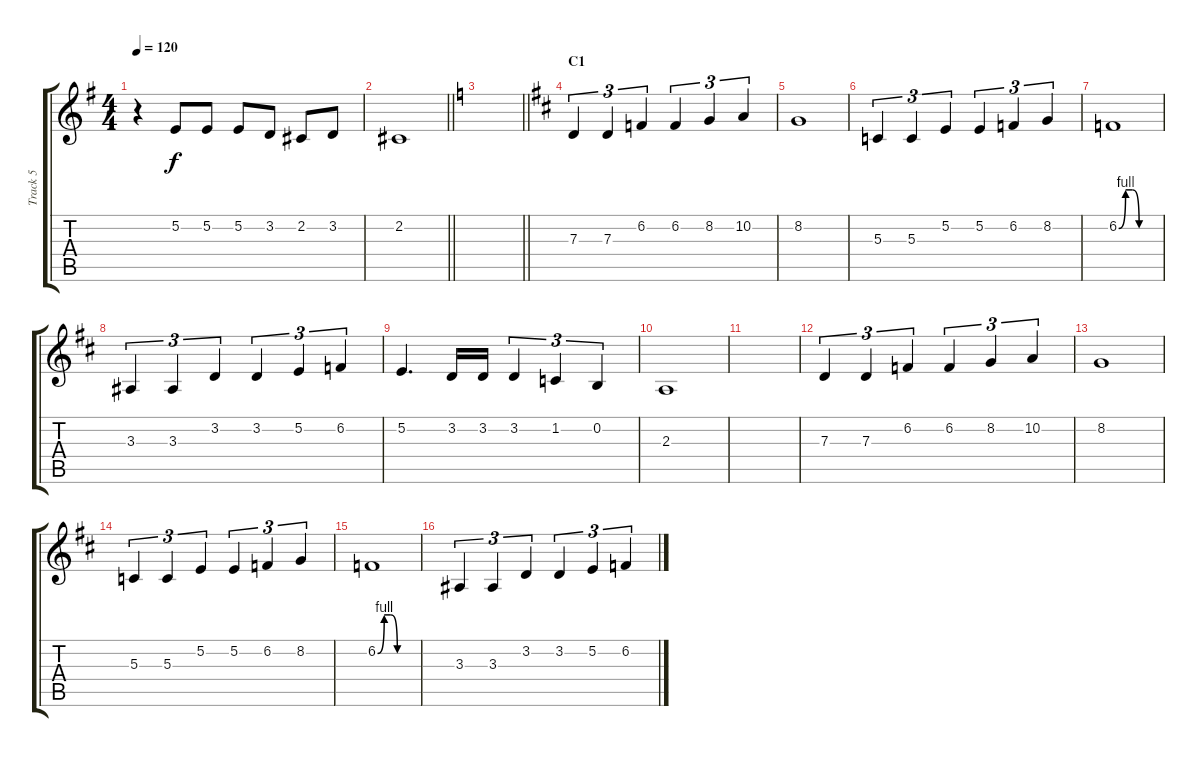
\track ("Track 5" "Track 5") {instrument brasssection}
\staff {score tabs}
\tuning (E4 B3 G3 D3 A2 E2) {hide}
\ts (4 4)
\tempo 120
\clef g2
\ks eminor
r.4{dy f} 5.2.8 5.2.8 5.2.8 3.2.8 2.2.8 3.2.8 |
\barLineRight lightlight
2.2.1 |
\barLineRight lightlight
\ks c
|
\section ("" "C1")
\ks bminor
7.3.4{tu (3 2)} 7.3.4{tu (3 2)} 6.2.4{tu (3 2)} 6.2.4{tu (3 2)} 8.2.4{tu (3 2)} 10.2.4{tu (3 2)} |
8.2.1 |
5.3.4{tu (3 2)} 5.3.4{tu (3 2)} 5.2.4{tu (3 2)} 5.2.4{tu (3 2)} 6.2.4{tu (3 2)} 8.2.4{tu (3 2)} |
6.2{be (custom 0 0 10 4 20 4 30 0 60 0)}.1 |
3.3.4{tu (3 2)} 3.3.4{tu (3 2)} 3.2.4{tu (3 2)} 3.2.4{tu (3 2)} 5.2.4{tu (3 2)} 6.2.4{tu (3 2)} |
5.2.4{d} 3.2.16 3.2.16 3.2.4{tu (3 2)} 1.2.4{tu (3 2)} 0.2.4{tu (3 2)} |
2.3.1 |
\ks d
|
7.3.4{tu (3 2)} 7.3.4{tu (3 2)} 6.2.4{tu (3 2)} 6.2.4{tu (3 2)} 8.2.4{tu (3 2)} 10.2.4{tu (3 2)} |
8.2.1 |
5.3.4{tu (3 2)} 5.3.4{tu (3 2)} 5.2.4{tu (3 2)} 5.2.4{tu (3 2)} 6.2.4{tu (3 2)} 8.2.4{tu (3 2)} |
6.2{be (custom 0 0 10 4 20 4 30 0 60 0)}.1 |
3.3.4{tu (3 2)} 3.3.4{tu (3 2)} 3.2.4{tu (3 2)} 3.2.4{tu (3 2)} 5.2.4{tu (3 2)} 6.2.4{tu (3 2)}
